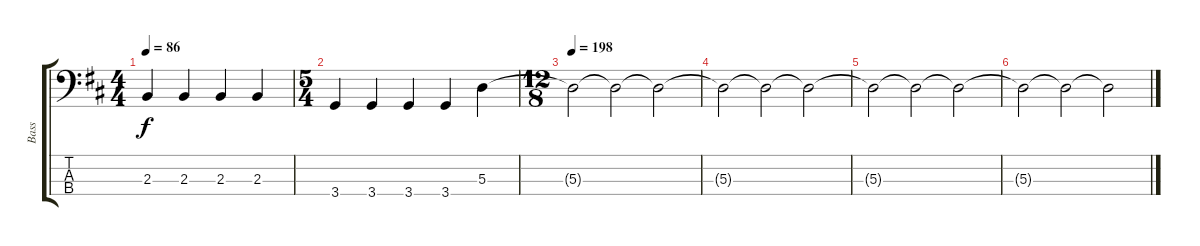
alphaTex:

\track ("Bass" "Bass") {instrument electricbassfinger}
\staff {score tabs}
\tuning (G2 D2 A1 E1) {hide}
\ts (4 4)
\tempo 86
\clef f4
\ks d
2.3.4{dy f} 2.3.4 2.3.4 2.3.4 |
\ts (5 4)
3.4.4 3.4.4 3.4.4 3.4.4 5.3.4 |
\ts (12 8)
\tempo 198
5.3{t}.2 5.3{t}.2 5.3{t}.2 |
5.3{t}.2{volume 0} 5.3{t}.2 5.3{t}.2 |
5.3{t}.2 5.3{t}.2 5.3{t}.2 |
5.3{t}.2 5.3{t}.2 5.3{t}.2
